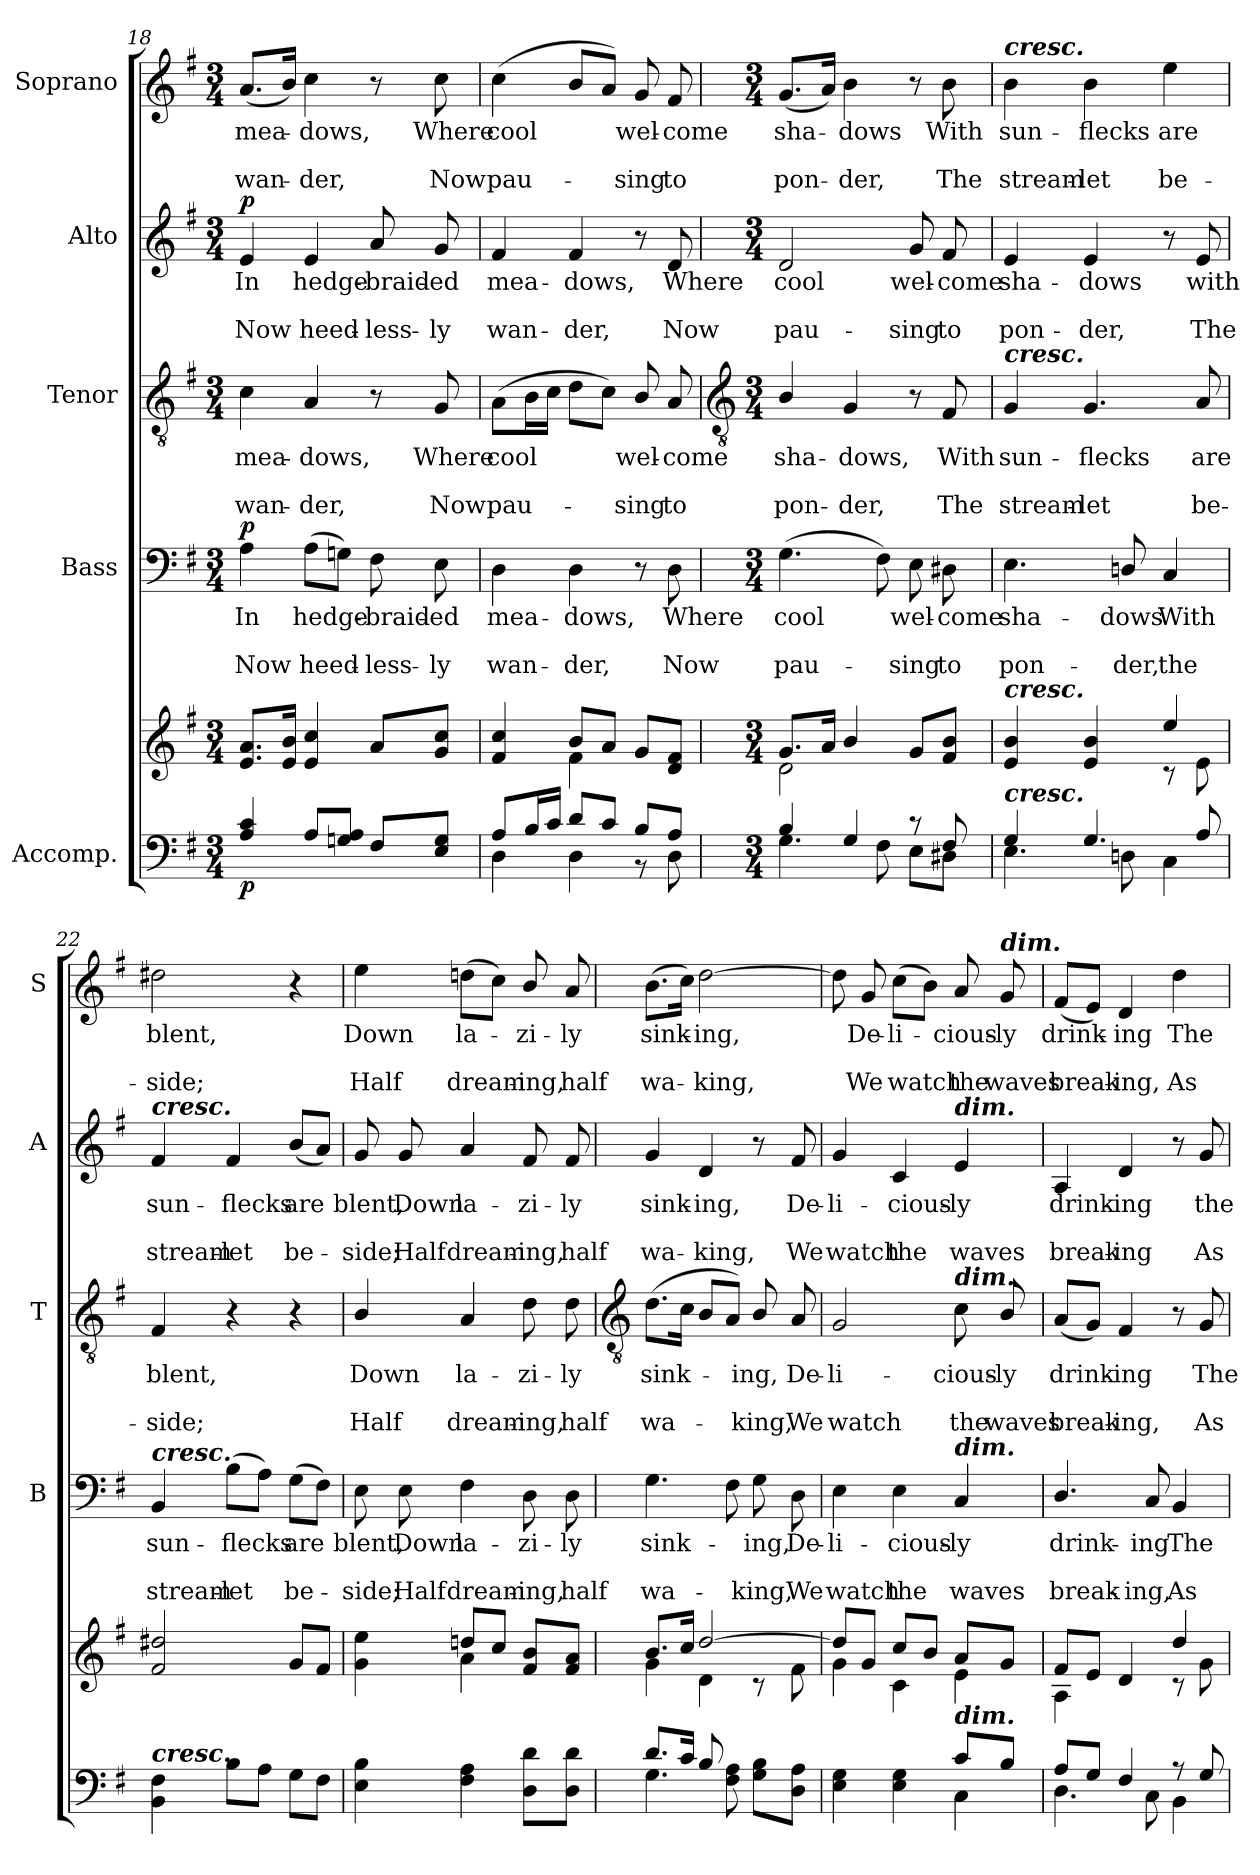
**kern	**kern	**dynam	**kern	**text	**text	**text	**dynam	**kern	**text	**text	**text	**kern	**text	**text	**text	**dynam	**kern	**text	**text	**text
*part5	*part5	*part5	*part4	*part4	*part4	*part4	*part4	*part3	*part3	*part3	*part3	*part2	*part2	*part2	*part2	*part2	*part1	*part1	*part1	*part1
*staff6	*staff5	*staff5/6	*staff4	*staff4	*staff4	*staff4	*staff4	*staff3	*staff3	*staff3	*staff3	*staff2	*staff2	*staff2	*staff2	*staff2	*staff1	*staff1	*staff1	*staff1
*I"Accomp.	*	*	*I"Bass	*	*	*	*	*I"Tenor	*	*	*	*I"Alto	*	*	*	*	*I"Soprano	*	*	*
*	*	*	*I'B	*	*	*	*	*I'T	*	*	*	*I'A	*	*	*	*	*I'S	*	*	*
*clefF4	*clefG2	*	*clefF4	*	*	*	*	*clefGv2	*	*	*	*clefG2	*	*	*	*	*clefG2	*	*	*
*k[f#]	*k[f#]	*	*k[f#]	*	*	*	*	*k[f#]	*	*	*	*k[f#]	*	*	*	*	*k[f#]	*	*	*
*G:	*G:	*	*G:	*	*	*	*	*G:	*	*	*	*G:	*	*	*	*	*G:	*	*	*
*M3/4	*M3/4	*	*M3/4	*	*	*	*	*M3/4	*	*	*	*M3/4	*	*	*	*	*M3/4	*	*	*
=18	=18	=18	=18	=18	=18	=18	=18	=18	=18	=18	=18	=18	=18	=18	=18	=18	=18	=18	=18	=18
*^	*^	*	*	*	*	*	*	*	*	*	*	*	*	*	*	*	*	*	*	*
!	!LO:N:vis=1	!	!LO:N:vis=1	!LO:DY:b=2	!	!LO:LY:b	!	!LO:LY:b	!LO:DY:b	!	!LO:LY:b	!	!LO:LY:b	!	!LO:LY:b	!	!LO:LY:b	!LO:DY:b	!	!LO:LY:b	!	!LO:LY:b
4A 4c	2.ryy	8.e 8.aL	2.ryy	p	4A	In	.	Now	p	4c	mea-	.	-wan-	4e	In	.	Now	p	(<8.aL	mea-	.	wan-
.	.	16e 16bJ	.	.	.	.	.	.	.	.	.	.	.	.	.	.	.	.	16bJ)	.	.	.
!	!	!	!	!	!	!LO:LY:b	!	!LO:LY:b	!	!	!LO:LY:b	!	!LO:LY:b	!	!LO:LY:b	!	!LO:LY:b	!	!	!LO:LY:b	!	!LO:LY:b
8AL	.	4e 4cc	.	.	(>8AL	hedge-	.	heed-	.	4A	-dows,	.	der,	4e	hedge-	.	-heed-	.	4cc	-dows,	.	der,
8Gn 8AJ	.	.	.	.	8GnJ)	.	.	.	.	.	.	.	.	.	.	.	.	.	.	.	.	.
!	!	!	!	!	!	!LO:LY:b	!	!LO:LY:b	!	!	!	!	!	!	!LO:LY:b	!	!LO:LY:b	!	!	!	!	!
8F#L	.	8aL	.	.	8F#	braid-	.	-less-	.	8r	.	.	.	8a	-braid-	.	-less-	.	8r	.	.	.
!	!	!	!	!	!	!LO:LY:b	!	!LO:LY:b	!	!	!LO:LY:b	!	!LO:LY:b	!	!LO:LY:b	!	!LO:LY:b	!	!	!LO:LY:b	!	!LO:LY:b
8E 8GJ	.	8g 8ccJ	.	.	8E	-ed	.	ly	.	8G	Where	.	Now	8g	-ed	.	ly	.	8cc	Where	.	Now
=19	=19	=19	=19	=19	=19	=19	=19	=19	=19	=19	=19	=19	=19	=19	=19	=19	=19	=19	=19	=19	=19	=19
!	!	!	!	!	!	!LO:LY:b	!	!LO:LY:b	!	!	!LO:LY:b	!	!LO:LY:b	!	!LO:LY:b	!	!LO:LY:b	!	!	!LO:LY:b	!	!LO:LY:b
8A/L	4D\	4f# 4cc	4ryy	.	4D	mea-	.	-wan-	.	(>8AL	cool	.	pau-	4f#	mea-	.	-wan-	.	(<4cc	cool	.	pau-
16B/L	.	.	.	.	.	.	.	.	.	16BL	.	.	.	.	.	.	.	.	.	.	.	.
16c/JJ	.	.	.	.	.	.	.	.	.	16cJJ	.	.	.	.	.	.	.	.	.	.	.	.
!	!	!	!	!	!	!LO:LY:b	!	!LO:LY:b	!	!	!	!	!	!	!LO:LY:b	!	!LO:LY:b	!	!	!	!	!
8d/L	4D\	8bL	4f#\	.	4D	-dows,	.	der,	.	8dL	.	.	.	4f#	-dows,	.	der,	.	8bL	.	.	.
8c/J	.	8aJ	.	.	.	.	.	.	.	8cJ)	.	.	.	.	.	.	.	.	8aJ)	.	.	.
!	!	!	!	!	!	!	!	!	!	!	!LO:LY:b	!	!LO:LY:b	!	!	!	!	!	!	!LO:LY:b	!	!LO:LY:b
8B/L	8r	8gL	4ryy	.	8r	.	.	.	.	8B/	-wel-	.	-sing	8r	.	.	.	.	8g	wel-	.	-sing
!	!	!	!	!	!	!LO:LY:b	!	!LO:LY:b	!	!	!LO:LY:b	!	!LO:LY:b	!	!LO:LY:b	!	!LO:LY:b	!	!	!LO:LY:b	!	!LO:LY:b
8A/J	8D\	8d 8f#J	.	.	8D	Where	.	Now	.	8A	come	.	to	8d	Where	.	Now	.	8f#	come	.	to
!!LO:LB:g=z
=20	=20	=20	=20	=20	=20	=20	=20	=20	=20	=20	=20	=20	=20	=20	=20	=20	=20	=20	=20	=20	=20	=20
*	*	*	*	*	*	*	*	*	*	*clefGv2	*	*	*	*	*	*	*	*	*	*	*	*
*M3/4	*	*M3/4	*	*	*M3/4	*	*	*	*	*M3/4	*	*	*	*M3/4	*	*	*	*	*M3/4	*	*	*
!	!	!	!	!	!	!LO:LY:b	!	!LO:LY:b	!	!	!LO:LY:b	!	!LO:LY:b	!	!LO:LY:b	!	!LO:LY:b	!	!	!LO:LY:b	!	!LO:LY:b
4B/	4.G\	8.gL	2d\	.	(>4.G	cool	.	pau-	.	4B/	sha-	.	-pon-	2d	cool	.	pau-	.	(<8.gL	sha-	.	pon-
.	.	16aJ	.	.	.	.	.	.	.	.	.	.	.	.	.	.	.	.	16aJ)	.	.	.
!	!	!	!	!	!	!	!	!	!	!	!LO:LY:b	!	!LO:LY:b	!	!	!	!	!	!	!LO:LY:b	!	!LO:LY:b
4G/	.	4b/	.	.	.	.	.	.	.	4G	-dows,	.	der,	.	.	.	.	.	4b	dows	.	der,
.	8F#\	.	.	.	8F#)	.	.	.	.	.	.	.	.	.	.	.	.	.	.	.	.	.
!	!	!	!	!	!	!LO:LY:b	!	!LO:LY:b	!	!	!	!	!	!	!LO:LY:b	!	!LO:LY:b	!	!	!	!	!
8r	8E\L	8gL	4ryy	.	8E	wel-	.	-sing	.	8r	.	.	.	8g	-wel-	.	-sing	.	8r	.	.	.
!	!	!	!	!	!	!LO:LY:b	!	!LO:LY:b	!	!	!LO:LY:b	!	!LO:LY:b	!	!LO:LY:b	!	!LO:LY:b	!	!	!LO:LY:b	!	!LO:LY:b
8F#/	8D#X\J	8f# 8bJ	.	.	8D#X	come	.	to	.	8F#	With	.	The	8f#	come	.	to	.	8b	With	.	The
=21	=21	=21	=21	=21	=21	=21	=21	=21	=21	=21	=21	=21	=21	=21	=21	=21	=21	=21	=21	=21	=21	=21
!	!	!	!	!	!	!	!	!	!	!	!	!	!	!	!	!	!	!	!LO:TX:a:Bi:t=cresc.	!	!	!
!	!	!	!	!	!	!	!	!	!	!LO:TX:a:Bi:t=cresc.	!	!	!	!	!	!	!	!	!	!	!	!
!	!	!LO:TX:a:Bi:t=cresc.	!	!	!	!	!	!	!	!	!	!	!	!	!	!	!	!	!	!	!	!
!LO:TX:a:Bi:t=cresc.	!	!	!	!	!	!	!	!	!	!	!	!	!	!	!	!	!	!	!	!	!	!
!	!	!	!	!	!	!LO:LY:b	!	!LO:LY:b	!	!	!LO:LY:b	!	!LO:LY:b	!	!LO:LY:b	!	!LO:LY:b	!	!	!LO:LY:b	!	!LO:LY:b
4G/	4.E\	4e 4b	2ryy	.	4.E	sha-	.	-pon-	.	4G	sun-	.	-stream-	4e	sha-	.	-pon-	.	4b	sun-	.	-stream-
!	!	!	!	!	!	!	!	!	!	!	!LO:LY:b	!	!LO:LY:b	!	!LO:LY:b	!	!LO:LY:b	!	!	!LO:LY:b	!	!LO:LY:b
4.G/	.	4e 4b	.	.	.	.	.	.	.	4.G	-flecks	.	let	4e	-dows	.	der,	.	4b	-flecks	.	let
!	!	!	!	!	!	!LO:LY:b	!	!LO:LY:b	!	!	!	!	!	!	!	!	!	!	!	!	!	!
.	8Dn\	.	.	.	8Dn/	-dows	.	der,	.	.	.	.	.	.	.	.	.	.	.	.	.	.
!	!	!	!	!	!	!LO:LY:b	!	!LO:LY:b	!	!	!	!	!	!	!	!	!	!	!	!LO:LY:b	!	!LO:LY:b
.	4C\	4ee/	8r	.	4C	With	.	the	.	.	.	.	.	8r	.	.	.	.	4ee	are	.	be-
!	!	!	!	!	!	!	!	!	!	!	!LO:LY:b	!	!LO:LY:b	!	!LO:LY:b	!	!LO:LY:b	!	!	!	!	!
8A/	.	.	8e\	.	.	.	.	.	.	8A	are	.	be-	8e	with	.	The	.	.	.	.	.
*v	*v	*	*	*	*	*	*	*	*	*	*	*	*	*	*	*	*	*	*	*	*	*
=22	=22	=22	=22	=22	=22	=22	=22	=22	=22	=22	=22	=22	=22	=22	=22	=22	=22	=22	=22	=22	=22
!	!	!	!	!	!	!	!	!	!	!	!	!	!LO:TX:a:Bi:t=cresc.	!	!	!	!	!	!	!	!
!	!	!	!	!LO:TX:a:Bi:t=cresc.	!	!	!	!	!	!	!	!	!	!	!	!	!	!	!	!	!
!LO:TX:a:Bi:t=cresc.	!	!	!	!	!	!	!	!	!	!	!	!	!	!	!	!	!	!	!	!	!
!	!	!LO:N:vis=1	!	!	!LO:LY:b	!	!LO:LY:b	!	!	!LO:LY:b	!	!LO:LY:b	!	!LO:LY:b	!	!LO:LY:b	!	!	!LO:LY:b	!	!LO:LY:b
4BB\ 4F#\	2f# 2dd#X	2.ryy	.	4BB	sun-	.	-stream-	.	4F#	-blent,	.	side;	4f#	sun-	.	-stream-	.	2dd#X	-blent,	.	side;
!	!	!	!	!	!LO:LY:b	!	!LO:LY:b	!	!	!	!	!	!	!LO:LY:b	!	!LO:LY:b	!	!	!	!	!
8B\L	.	.	.	(>8BL	-flecks	.	let	.	4r	.	.	.	4f#	-flecks	.	let	.	.	.	.	.
8A\J	.	.	.	8AJ)	.	.	.	.	.	.	.	.	.	.	.	.	.	.	.	.	.
!	!	!	!	!	!LO:LY:b	!	!LO:LY:b	!	!	!	!	!	!	!LO:LY:b	!	!LO:LY:b	!	!	!	!	!
8G\L	8gL	.	.	(>8GL	are	.	be-	.	4r	.	.	.	(<8bL	are	.	be-	.	4r	.	.	.
8F#\J	8f#J	.	.	8F#J)	.	.	.	.	.	.	.	.	8aJ)	.	.	.	.	.	.	.	.
=23	=23	=23	=23	=23	=23	=23	=23	=23	=23	=23	=23	=23	=23	=23	=23	=23	=23	=23	=23	=23	=23
!	!	!	!	!	!LO:LY:b	!	!LO:LY:b	!	!	!LO:LY:b	!	!LO:LY:b	!	!LO:LY:b	!	!LO:LY:b	!	!	!LO:LY:b	!	!LO:LY:b
4E\ 4B\	4g 4ee	4ryy	.	8E	blent,	.	side;	.	4B/	Down	.	Half	8g	-blent,	.	side;	.	4ee	Down	.	Half
!	!	!	!	!	!LO:LY:b	!	!LO:LY:b	!	!	!	!	!	!	!LO:LY:b	!	!LO:LY:b	!	!	!	!	!
.	.	.	.	8E	Down	.	Half	.	.	.	.	.	8g	Down	.	Half	.	.	.	.	.
!	!	!	!	!	!LO:LY:b	!	!LO:LY:b	!	!	!LO:LY:b	!	!LO:LY:b	!	!LO:LY:b	!	!LO:LY:b	!	!	!LO:LY:b	!	!LO:LY:b
4F#\ 4A\	8ddnL	4a\	.	4F#	la-	.	-dream-	.	4A	la-	.	-dream-	4a	la-	.	-dream-	.	(>8ddnL	la-	.	dream-
.	8ccJ	.	.	.	.	.	.	.	.	.	.	.	.	.	.	.	.	8ccJ)	.	.	.
!	!	!	!	!	!LO:LY:b	!	!LO:LY:b	!	!	!LO:LY:b	!	!LO:LY:b	!	!LO:LY:b	!	!LO:LY:b	!	!	!LO:LY:b	!	!LO:LY:b
8D\ 8d\L	8f#/ 8b/L	4ryy	.	8D	-zi-	.	-ing,	.	8d	-zi-	.	-ing,	8f#	-zi-	.	-ing,	.	8b/	zi-	.	-ing,
!	!	!	!	!	!LO:LY:b	!	!LO:LY:b	!	!	!LO:LY:b	!	!LO:LY:b	!	!LO:LY:b	!	!LO:LY:b	!	!	!LO:LY:b	!	!LO:LY:b
8D\ 8d\J	8f# 8aJ	.	.	8D	ly	.	half	.	8d	ly	.	half	8f#	ly	.	half	.	8a	ly	.	half
!!LO:LB:g=z
=24	=24	=24	=24	=24	=24	=24	=24	=24	=24	=24	=24	=24	=24	=24	=24	=24	=24	=24	=24	=24	=24
*	*	*	*	*	*	*	*	*	*clefGv2	*	*	*	*	*	*	*	*	*	*	*	*
*^	*	*	*	*	*	*	*	*	*	*	*	*	*	*	*	*	*	*	*	*	*
!	!	!	!	!	!	!LO:LY:b	!	!LO:LY:b	!	!	!LO:LY:b	!	!LO:LY:b	!	!LO:LY:b	!	!LO:LY:b	!	!	!LO:LY:b	!	!LO:LY:b
8.d/L	4.G\	8.b/L	4g\	.	4.G	sink-	.	-wa-	.	(<8.dL	sink-	.	wa-	4g	sink-	.	-wa-	.	(>8.bL	sink-	.	wa-
16c/J	.	16cc/J	.	.	.	.	.	.	.	16cJ	.	.	.	.	.	.	.	.	16ccJ)	.	.	.
!	!	!	!	!	!	!	!	!	!	!	!	!	!	!	!LO:LY:b	!	!LO:LY:b	!	!	!LO:LY:b	!	!LO:LY:b
8B/	.	[2dd/	4d\	.	.	.	.	.	.	8BL	.	.	.	4d	-ing,	.	king,	.	[2dd	-ing,	.	king,
4.ryy	8F#\ 8A\	.	.	.	8F#	.	.	.	.	8AJ)	.	.	.	.	.	.	.	.	.	.	.	.
!	!	!	!	!	!	!LO:LY:b	!	!LO:LY:b	!	!	!LO:LY:b	!	!LO:LY:b	!	!	!	!	!	!	!	!	!
.	8G\ 8B\L	.	8r	.	8G	-ing,	.	king,	.	8B/	ing,	.	king,	8r	.	.	.	.	.	.	.	.
!	!	!	!	!	!	!LO:LY:b	!	!LO:LY:b	!	!	!LO:LY:b	!	!LO:LY:b	!	!LO:LY:b	!	!LO:LY:b	!	!	!	!	!
.	8D\ 8A\J	.	8f#\	.	8D	De-	.	-We	.	8A	De-	.	-We	8f#	De-	.	-We	.	.	.	.	.
=25	=25	=25	=25	=25	=25	=25	=25	=25	=25	=25	=25	=25	=25	=25	=25	=25	=25	=25	=25	=25	=25	=25
!	!	!	!	!	!	!LO:LY:b	!	!LO:LY:b	!	!	!LO:LY:b	!	!LO:LY:b	!	!LO:LY:b	!	!LO:LY:b	!	!	!	!	!
2ryy	4E\ 4G\	8dd/L]	4g\	.	4E	li-	.	-watch	.	2G	li-	.	-watch	4g	li-	.	-watch	.	8dd]	.	.	.
!	!	!	!	!	!	!	!	!	!	!	!	!	!	!	!	!	!	!	!	!LO:LY:b	!	!LO:LY:b
.	.	8g/J	.	.	.	.	.	.	.	.	.	.	.	.	.	.	.	.	8g	De-	.	-We
!	!	!	!	!	!	!LO:LY:b	!	!LO:LY:b	!	!	!	!	!	!	!LO:LY:b	!	!LO:LY:b	!	!	!LO:LY:b	!	!LO:LY:b
.	4E\ 4G\	8cc/L	4c\	.	4E	cious-	.	-the	.	.	.	.	.	4c	cious-	.	-the	.	(>8ccL	li-	.	watch
.	.	8b/J	.	.	.	.	.	.	.	.	.	.	.	.	.	.	.	.	8bJ)	.	.	.
!	!	!	!	!	!	!	!	!	!	!	!	!	!	!LO:TX:a:Bi:t=dim.	!	!	!	!	!	!	!	!
!	!	!	!	!	!	!	!	!	!	!LO:TX:a:Bi:t=dim.	!	!	!	!	!	!	!	!	!	!	!	!
!	!	!	!	!	!LO:TX:a:Bi:t=dim.	!	!	!	!	!	!	!	!	!	!	!	!	!	!	!	!	!
!LO:TX:a:Bi:t=dim.	!	!	!	!	!	!	!	!	!	!	!	!	!	!	!	!	!	!	!	!	!	!
!	!	!	!	!	!	!LO:LY:b	!	!LO:LY:b	!	!	!LO:LY:b	!	!LO:LY:b	!	!LO:LY:b	!	!LO:LY:b	!	!	!LO:LY:b	!	!LO:LY:b
8c/L	4C\	8a/L	4e\	.	4C	ly	.	waves	.	8c	cious-	.	-the	4e	ly	.	waves	.	8a	cious-	.	-the
!	!	!	!	!	!	!	!	!	!	!	!	!	!	!	!	!	!	!	!LO:TX:a:Bi:t=dim.	!	!	!
!	!	!	!	!	!	!	!	!	!	!	!LO:LY:b	!	!LO:LY:b	!	!	!	!	!	!	!LO:LY:b	!	!LO:LY:b
8B/J	.	8g/J	.	.	.	.	.	.	.	8B/	ly	.	waves	.	.	.	.	.	8g	ly	.	waves
=26	=26	=26	=26	=26	=26	=26	=26	=26	=26	=26	=26	=26	=26	=26	=26	=26	=26	=26	=26	=26	=26	=26
!	!	!	!	!	!	!LO:LY:b	!	!LO:LY:b	!	!	!LO:LY:b	!	!LO:LY:b	!	!LO:LY:b	!	!LO:LY:b	!	!	!LO:LY:b	!	!LO:LY:b
8A/L	4.D\	8f#/L	4A\	.	4.D/	drink-	.	-break-	.	(<8AL	drink-	.	break-	4A	drink-	.	-break-	.	(<8f#L	drink-	.	break-
8G/J	.	8e/J	.	.	.	.	.	.	.	8GJ)	.	.	.	.	.	.	.	.	8eJ)	.	.	.
!	!	!	!	!	!	!	!	!	!	!	!LO:LY:b	!	!LO:LY:b	!	!LO:LY:b	!	!LO:LY:b	!	!	!LO:LY:b	!	!LO:LY:b
4F#/	.	4d/	4ryy	.	.	.	.	.	.	4F#	ing	.	ing,	4d	-ing	.	ing	.	4d	ing	.	ing,
!	!	!	!	!	!	!LO:LY:b	!	!LO:LY:b	!	!	!	!	!	!	!	!	!	!	!	!	!	!
.	8C\	.	.	.	8C	-ing	.	ing,	.	.	.	.	.	.	.	.	.	.	.	.	.	.
!	!	!	!	!	!	!LO:LY:b	!	!LO:LY:b	!	!	!	!	!	!	!	!	!	!	!	!LO:LY:b	!	!LO:LY:b
8r	4BB\	4dd/	8r	.	4BB	The	.	As	.	8r	.	.	.	8r	.	.	.	.	4dd	The	.	As
!	!	!	!	!	!	!	!	!	!	!	!LO:LY:b	!	!LO:LY:b	!	!LO:LY:b	!	!LO:LY:b	!	!	!	!	!
8G/	.	.	8g\	.	.	.	.	.	.	8G	The	.	As	8g	the	.	As	.	.	.	.	.
*v	*v	*	*	*	*	*	*	*	*	*	*	*	*	*	*	*	*	*	*	*	*	*
*	*v	*v	*	*	*	*	*	*	*	*	*	*	*	*	*	*	*	*	*	*	*
=	=	=	=	=	=	=	=	=	=	=	=	=	=	=	=	=	=	=	=	=
*-	*-	*-	*-	*-	*-	*-	*-	*-	*-	*-	*-	*-	*-	*-	*-	*-	*-	*-	*-	*-
